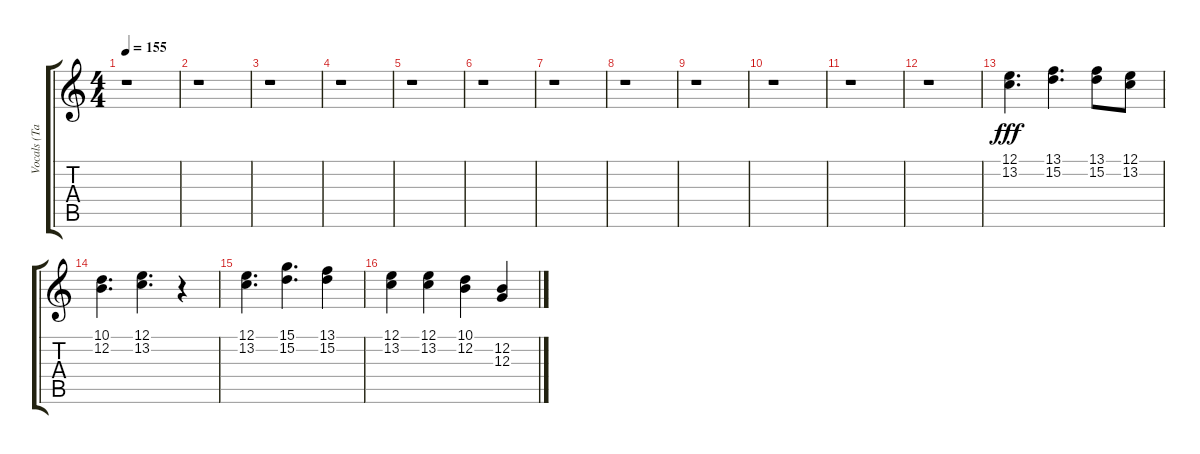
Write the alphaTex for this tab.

\track ("Vocals (Tarja)" "Vocals (Ta") {instrument lead3calliope}
\staff {score tabs}
\tuning (E4 B3 G3 D3 A2 E2) {hide}
\ts (4 4)
\tempo 155
\clef g2
\ks c
r.1{dy fff} |
r.1 |
r.1 |
r.1 |
r.1 |
r.1 |
r.1 |
r.1 |
r.1 |
r.1 |
r.1 |
r.1 |
(12.1 13.2).4{d} (13.1 15.2).4{d} (13.1 15.2).8 (12.1 13.2).8 |
(10.1 12.2).4{d} (12.1 13.2).4{d} r.4 |
(12.1 13.2).4{d} (15.1 15.2).4{d} (13.1 15.2).4 |
(12.1 13.2).4 (12.1 13.2).4 (10.1 12.2).4 (12.2 12.3).4
